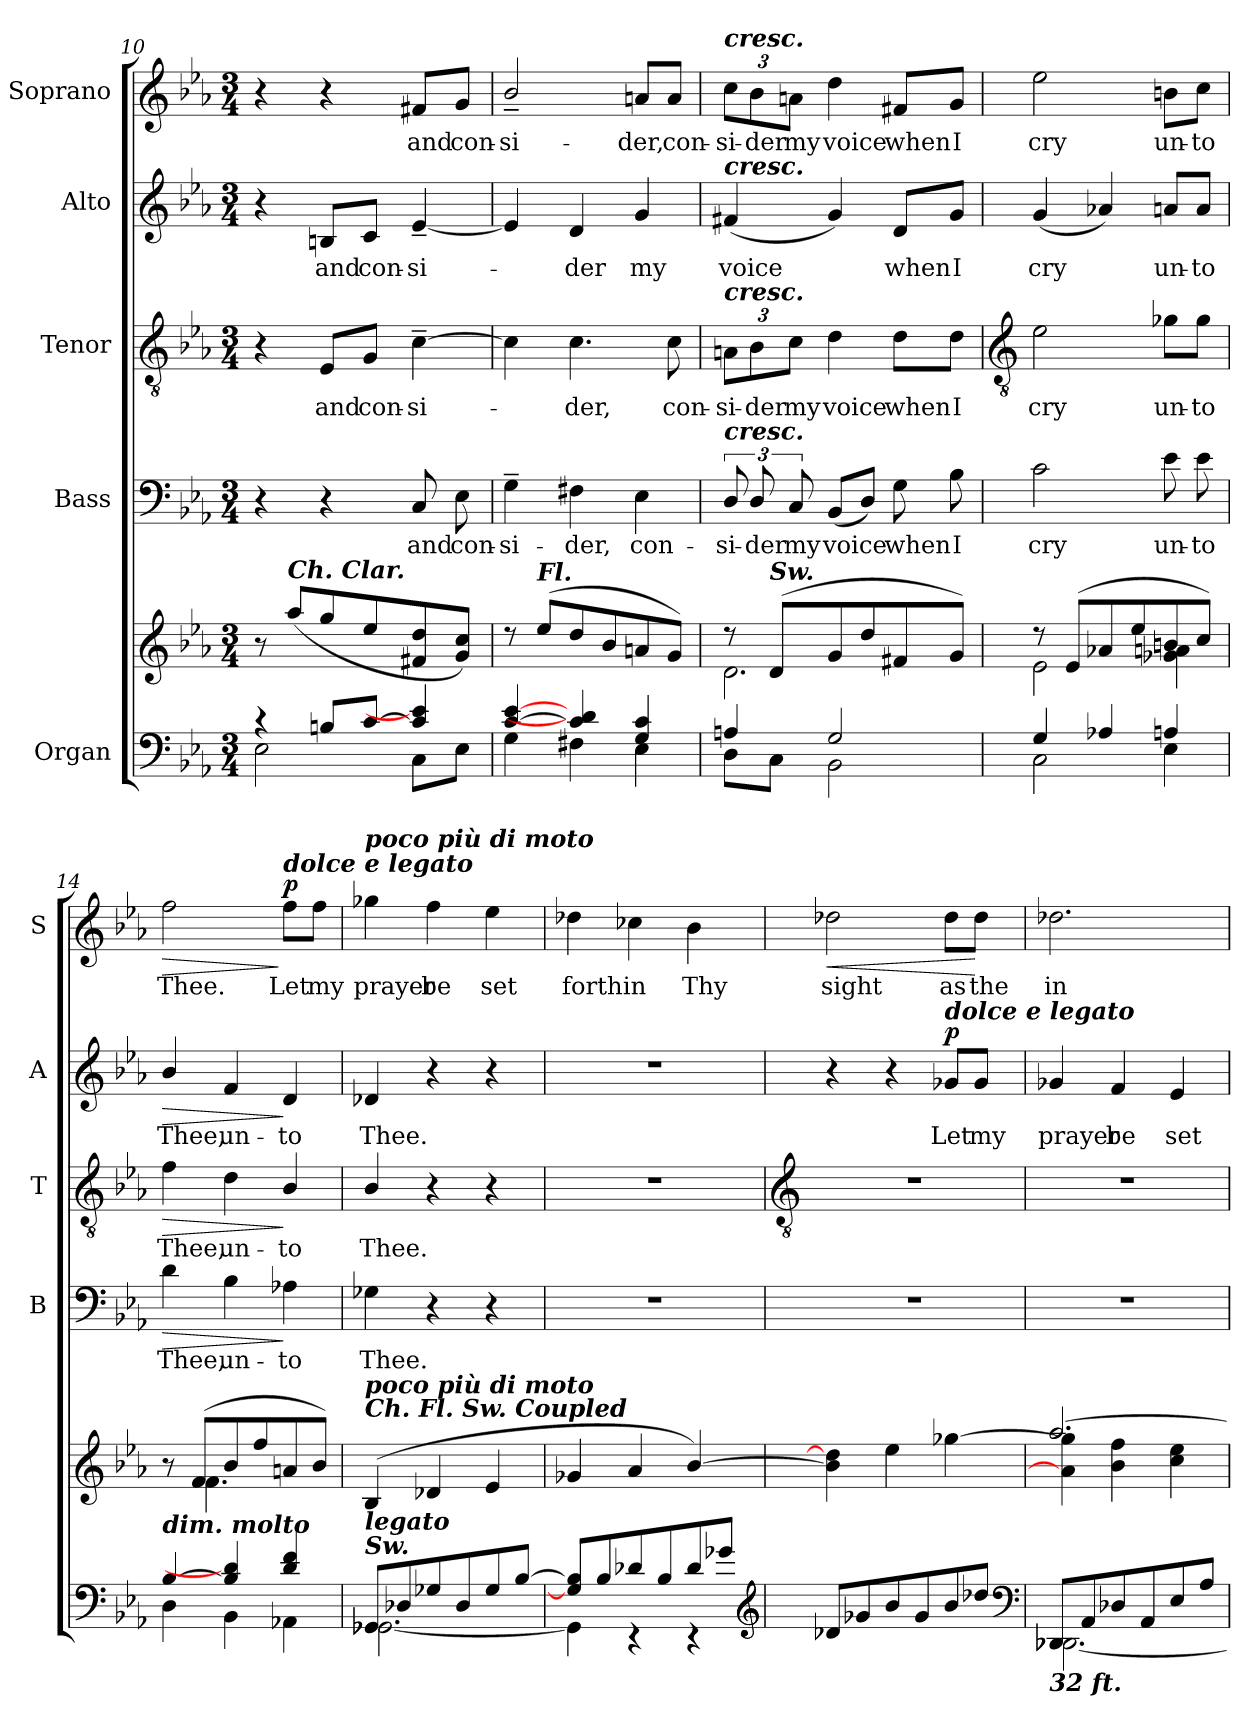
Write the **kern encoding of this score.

**kern	**kern	**kern	**text	**dynam	**kern	**text	**dynam	**kern	**text	**dynam	**kern	**text	**dynam
*part5	*part5	*part4	*part4	*part4	*part3	*part3	*part3	*part2	*part2	*part2	*part1	*part1	*part1
*staff6	*staff5	*staff4	*staff4	*staff4	*staff3	*staff3	*staff3	*staff2	*staff2	*staff2	*staff1	*staff1	*staff1
*I"Organ	*	*I"Bass	*	*	*I"Tenor	*	*	*I"Alto	*	*	*I"Soprano	*	*
*	*	*I'B	*	*	*I'T	*	*	*I'A	*	*	*I'S	*	*
*clefF4	*clefG2	*clefF4	*	*	*clefGv2	*	*	*clefG2	*	*	*clefG2	*	*
*k[b-e-a-]	*k[b-e-a-]	*k[b-e-a-]	*	*	*k[b-e-a-]	*	*	*k[b-e-a-]	*	*	*k[b-e-a-]	*	*
*E-:	*E-:	*E-:	*	*	*E-:	*	*	*E-:	*	*	*E-:	*	*
*M3/4	*M3/4	*M3/4	*	*	*M3/4	*	*	*M3/4	*	*	*M3/4	*	*
=10	=10	=10	=10	=10	=10	=10	=10	=10	=10	=10	=10	=10	=10
*^	*^	*	*	*	*	*	*	*	*	*	*	*	*
4r	2E-\	8r	4ryy	4r	.	.	4r	.	.	4r	.	.	4r	.	.
!	!	!LO:TX:a:Bi:t=Ch. Clar.	!	!	!	!	!	!	!	!	!	!	!	!	!
.	.	(>8aa-/L	.	.	.	.	.	.	.	.	.	.	.	.	.
!	!	!	!	!	!	!	!	!LO:LY:b	!	!	!LO:LY:b	!	!	!	!
8Bn/L	.	8gg/	4ryy	4r	.	.	8E-/L	and	.	8Bn/L	and	.	4r	.	.
!	!	!	!	!	!	!	!	!LO:LY:b	!	!	!LO:LY:b	!	!	!	!
[8c/J	.	8ee-/	.	.	.	.	8G/J	con-	.	8c/J	con-	.	.	.	.
!	!	!	!	!	!LO:LY:b	!	!	!LO:LY:b	!	!	!LO:LY:b	!	!	!LO:LY:b	!
4c/] 4e-/]	8C\L	8f#X/ 8dd/	4ryy	8C	and	.	[4c~	-si-	.	[4e-~	-si-	.	8f#X/L	and	.
!	!	!	!	!	!LO:LY:b	!	!	!	!	!	!	!	!	!LO:LY:b	!
.	8E-\J	8g/ 8cc/J)	.	8E-	con-	.	.	.	.	.	.	.	8g/J	con-	.
=11	=11	=11	=11	=11	=11	=11	=11	=11	=11	=11	=11	=11	=11	=11	=11
!	!	!	!LO:N:vis=1	!	!LO:LY:b	!	!	!	!	!	!	!	!	!LO:LY:b	!
[4c/ [4e-/	4G\	8r	2.ryy	4G~	-si-	.	4c]	.	.	4e-]	.	.	2b-~/	-si-	.
!	!	!LO:TX:a:Bi:t=Fl.	!	!	!	!	!	!	!	!	!	!	!	!	!
.	.	(>8ee-/L	.	.	.	.	.	.	.	.	.	.	.	.	.
!	!	!	!	!	!LO:LY:b	!	!	!LO:LY:b	!	!	!LO:LY:b	!	!	!	!
4c/] 4d/]	4F#X\	8dd/	.	4F#X	-der,	.	4.c	der,	.	4d	der	.	.	.	.
.	.	8b-/	.	.	.	.	.	.	.	.	.	.	.	.	.
!	!	!	!	!	!LO:LY:b	!	!	!	!	!	!LO:LY:b	!	!	!LO:LY:b	!
4G/ 4c/	4E-\	8an/	.	4E-	con-	.	.	.	.	4g	my	.	8an/L	-der,	.
!	!	!	!	!	!	!	!	!LO:LY:b	!	!	!	!	!	!LO:LY:b	!
.	.	8g/J)	.	.	.	.	8c	con-	.	.	.	.	8a/J	con-	.
=12	=12	=12	=12	=12	=12	=12	=12	=12	=12	=12	=12	=12	=12	=12	=12
!	!	!	!	!	!	!	!	!	!	!	!	!	!LO:TX:a:Bi:t=cresc.	!	!
!	!	!	!	!	!	!	!	!	!	!LO:TX:a:Bi:t=cresc.	!	!	!	!	!
!	!	!	!	!	!	!	!LO:TX:a:Bi:t=cresc.	!	!	!	!	!	!	!	!
!	!	!	!	!LO:TX:a:Bi:t=cresc.	!	!	!	!	!	!	!	!	!	!	!
!	!	!	!	!	!LO:LY:b	!	!	!LO:LY:b	!	!	!LO:LY:b	!	!	!LO:LY:b	!
4An/	8D\L	8r	2.d\	12D/	-si-	.	12An\L	-si-	.	(<4f#X	voice	.	12cc\L	-si-	.
!	!	!	!	!	!LO:LY:b	!	!	!LO:LY:b	!	!	!	!	!	!LO:LY:b	!
.	.	.	.	12D/	-der	.	12B-\	-der	.	.	.	.	12b-\	-der	.
!	!	!LO:TX:a:Bi:t=Sw.	!	!	!	!	!	!	!	!	!	!	!	!	!
.	8C\J	(>8d/L	.	.	.	.	.	.	.	.	.	.	.	.	.
!	!	!	!	!	!LO:LY:b	!	!	!LO:LY:b	!	!	!	!	!	!LO:LY:b	!
.	.	.	.	12C	my	.	12c\J	my	.	.	.	.	12an\J	my	.
!	!	!	!	!	!LO:LY:b	!	!	!LO:LY:b	!	!	!	!	!	!LO:LY:b	!
2G/	2BB-\	8g/	.	(<8BB-L	voice	.	4d	voice	.	4g)	.	.	4dd	voice	.
.	.	8dd/	.	8DJ)	.	.	.	.	.	.	.	.	.	.	.
!	!	!	!	!	!LO:LY:b	!	!	!LO:LY:b	!	!	!LO:LY:b	!	!	!LO:LY:b	!
.	.	8f#X/	.	8G	when	.	8d\L	when	.	8d/L	when	.	8f#X/L	when	.
!	!	!	!	!	!LO:LY:b	!	!	!LO:LY:b	!	!	!LO:LY:b	!	!	!LO:LY:b	!
.	.	8g/J)	.	8B-	I	.	8d\J	I	.	8g/J	I	.	8g/J	I	.
!!LO:LB:g=z
=13	=13	=13	=13	=13	=13	=13	=13	=13	=13	=13	=13	=13	=13	=13	=13
*	*	*	*	*	*	*	*clefGv2	*	*	*	*	*	*	*	*
!	!	!	!	!	!LO:LY:b	!	!	!LO:LY:b	!	!	!LO:LY:b	!	!	!LO:LY:b	!
4G/	2C\	8r	2e-\	2c	cry	.	2e-	cry	.	(<4g	cry	.	2ee-	cry	.
.	.	(>8e-/L	.	.	.	.	.	.	.	.	.	.	.	.	.
4A-X/	.	8a-X/	.	.	.	.	.	.	.	4a-X)	.	.	.	.	.
.	.	8ee-/	.	.	.	.	.	.	.	.	.	.	.	.	.
!	!	!	!	!	!LO:LY:b	!	!	!LO:LY:b	!	!	!LO:LY:b	!	!	!LO:LY:b	!
4An/	4E-\	8bn/	4g-X\ 4an\	8e-	un-	.	8g-X\L	un-	.	8an/L	un-	.	8bn\L	un-	.
!	!	!	!	!	!LO:LY:b	!	!	!LO:LY:b	!	!	!LO:LY:b	!	!	!LO:LY:b	!
.	.	8cc/J)	.	8e-	-to	.	8g-\J	-to	.	8a/J	-to	.	8cc\J	-to	.
=14	=14	=14	=14	=14	=14	=14	=14	=14	=14	=14	=14	=14	=14	=14	=14
!LO:TX:a:Bi:t=dim. molto	!	!	!	!	!	!	!	!	!	!	!	!	!	!	!
!	!	!	!	!	!LO:LY:b	!LO:HP:b	!	!LO:LY:b	!LO:HP:b	!	!LO:LY:b	!LO:HP:b	!	!LO:LY:b	!LO:HP:b
[4B-/	4D\	8r	8ryy	4d	Thee,	>	4f	Thee,	>	4b-/	Thee,	>	2ff	Thee.	>
.	.	(>8f/L	4.f\	.	.	.	.	.	.	.	.	.	.	.	.
!	!	!	!	!	!LO:LY:b	!	!	!LO:LY:b	!	!	!LO:LY:b	!	!	!	!
4B-/] 4d/]	4BB-\	8b-/	.	4B-	un-	.	4d	un-	.	4f	un-	.	.	.	.
.	.	8ff/	.	.	.	.	.	.	.	.	.	.	.	.	.
!	!	!	!	!	!	!	!	!	!	!	!	!	!LO:TX:a:Bi:t=dolce e legato	!	!
!	!	!	!	!	!LO:LY:b	!	!	!LO:LY:b	!	!	!LO:LY:b	!	!	!LO:LY:b	!LO:DY:n=1:b
4d/ 4f/	4AA-X\	8an/	4ryy	4A-X	-to	]	4B-/	-to	]	4d	-to	]	8ff\L	Let	] p
!	!	!	!	!	!	!	!	!	!	!	!	!	!	!LO:LY:b	!
.	.	8b-/J)	.	.	.	.	.	.	.	.	.	.	8ff\J	my	.
=15	=15	=15	=15	=15	=15	=15	=15	=15	=15	=15	=15	=15	=15	=15	=15
!	!	!	!	!	!	!	!	!	!	!	!	!	!LO:TX:a:Bi:t=poco più di moto	!	!
!	!	!LO:TX:a:Bi:t=poco più di moto\nCh. Fl. Sw. Coupled	!	!	!	!	!	!	!	!	!	!	!	!	!
!LO:TX:a:Bi:t=Sw.	!	!	!	!	!	!	!	!	!	!	!	!	!	!	!
!LO:TX:a:Bi:t=legato	!	!	!	!	!	!	!	!	!	!	!	!	!	!	!
!	!	!	!LO:N:vis=1	!	!LO:LY:b	!	!	!LO:LY:b	!	!	!LO:LY:b	!	!	!LO:LY:b	!
8GG-X/L	[2.GG-\	(>4B-/	2.ryy	4G-X	Thee.	.	4B-/	Thee.	.	4d-X	Thee.	.	4gg-X	prayer	.
8D-X/	.	.	.	.	.	.	.	.	.	.	.	.	.	.	.
!	!	!	!	!	!	!	!	!	!	!	!	!	!	!LO:LY:b	!
8G-X/	.	4d-X/	.	4r	.	.	4r	.	.	4r	.	.	4ff	be	.
8D-/	.	.	.	.	.	.	.	.	.	.	.	.	.	.	.
!	!	!	!	!	!	!	!	!	!	!	!	!	!	!LO:LY:b	!
8G-/	.	4e-/	.	4r	.	.	4r	.	.	4r	.	.	4ee-	set	.
[8B-/J	.	.	.	.	.	.	.	.	.	.	.	.	.	.	.
=16	=16	=16	=16	=16	=16	=16	=16	=16	=16	=16	=16	=16	=16	=16	=16
!	!	!	!LO:N:vis=1	!LO:N:vis=1	!	!	!LO:N:vis=1	!	!	!LO:N:vis=1	!	!	!	!LO:LY:b	!
8G-/] 8B-/]L	4GG-\]	4g-X/	2.ryy	2.r	.	.	2.r	.	.	2.r	.	.	4dd-X	forth	.
8B-/	.	.	.	.	.	.	.	.	.	.	.	.	.	.	.
!	!	!	!	!	!	!	!	!	!	!	!	!	!	!LO:LY:b	!
8d-X/	4r	4a-/	.	.	.	.	.	.	.	.	.	.	4cc-X	in	.
8B-/	.	.	.	.	.	.	.	.	.	.	.	.	.	.	.
!	!	!	!	!	!	!	!	!	!	!	!	!	!	!LO:LY:b	!
8d-/	4r	[4b-/)	.	.	.	.	.	.	.	.	.	.	4b-	Thy	.
8g-X/J	.	.	.	.	.	.	.	.	.	.	.	.	.	.	.
*clefG2	*	*	*	*	*	*	*	*	*	*	*	*	*	*	*
!!LO:LB:g=z
=17	=17	=17	=17	=17	=17	=17	=17	=17	=17	=17	=17	=17	=17	=17	=17
*	*	*	*	*	*	*	*clefGv2	*	*	*	*	*	*	*	*
!	!LO:N:vis=1	!	!	!LO:N:vis=1	!	!	!LO:N:vis=1	!	!	!	!	!	!	!LO:LY:b	!LO:HP:b
8d-X/L	2.ryy	4b-\] 4dd-\]	4ryy	2.r	.	.	2.r	.	.	4r	.	.	2dd-X	sight	<
8g-X/	.	.	.	.	.	.	.	.	.	.	.	.	.	.	.
8b-/	.	2ryy	4ee-\	.	.	.	.	.	.	4r	.	.	.	.	.
8g-/	.	.	.	.	.	.	.	.	.	.	.	.	.	.	.
!	!	!	!	!	!	!	!	!	!	!LO:TX:a:Bi:t=dolce e legato	!	!	!	!	!
!	!	!	!	!	!	!	!	!	!	!	!LO:LY:b	!LO:DY:b	!	!LO:LY:b	!
8b-/	.	.	[4gg-X\	.	.	.	.	.	.	8g-X/L	Let	p	8dd-\L	as	.
!	!	!	!	!	!	!	!	!	!	!	!LO:LY:b	!	!	!LO:LY:b	!
8dd-X/J	.	.	.	.	.	.	.	.	.	8g-/J	my	.	8dd-\J	the	[
*clefF4	*	*	*	*	*	*	*	*	*	*	*	*	*	*	*
=18	=18	=18	=18	=18	=18	=18	=18	=18	=18	=18	=18	=18	=18	=18	=18
!LO:TX:b:Bi:t=32 ft.	!	!	!	!	!	!	!	!	!	!	!	!	!	!	!
!	!	!	!	!LO:N:vis=1	!	!	!LO:N:vis=1	!	!	!	!LO:LY:b	!	!	!LO:LY:b	!
8DD-X/L	[2.DD-\	[2.aa-/	4a-\] 4gg-\]	2.r	.	.	2.r	.	.	4g-X	prayer	.	2.dd-X	in-	.
8AA-/	.	.	.	.	.	.	.	.	.	.	.	.	.	.	.
!	!	!	!	!	!	!	!	!	!	!	!LO:LY:b	!	!	!	!
8D-X/	.	.	4b-\ 4ff\	.	.	.	.	.	.	4f	be	.	.	.	.
8AA-/	.	.	.	.	.	.	.	.	.	.	.	.	.	.	.
!	!	!	!	!	!	!	!	!	!	!	!LO:LY:b	!	!	!	!
8E-/	.	.	4cc\ 4ee-\	.	.	.	.	.	.	4e-	set	.	.	.	.
8A-/J	.	.	.	.	.	.	.	.	.	.	.	.	.	.	.
*v	*v	*	*	*	*	*	*	*	*	*	*	*	*	*	*
*	*v	*v	*	*	*	*	*	*	*	*	*	*	*	*
=	=	=	=	=	=	=	=	=	=	=	=	=	=
*-	*-	*-	*-	*-	*-	*-	*-	*-	*-	*-	*-	*-	*-
